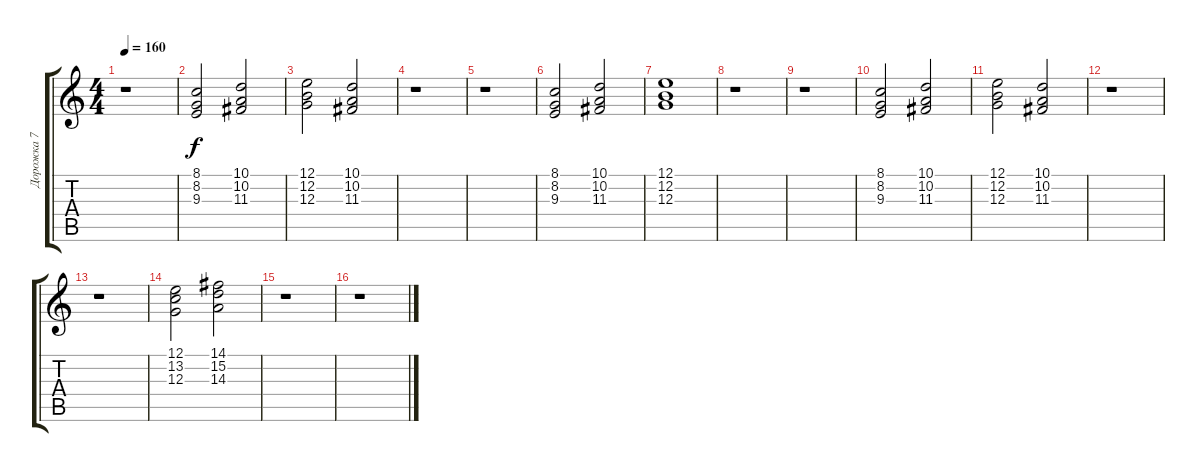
\track ("Дорожка 7" "Дорожка 7") {instrument choiraahs}
\staff {score tabs}
\tuning (E4 B3 G3 D3 A2 E2) {hide}
\ts (4 4)
\tempo 160
\clef g2
\ks c
r.1{dy f} |
(8.1 8.2 9.3).2 (10.1 10.2 11.3).2 |
(12.1 12.2 12.3).2 (10.1 10.2 11.3).2 |
r.1 |
r.1 |
(8.1 8.2 9.3).2 (10.1 10.2 11.3).2 |
(12.1 12.2 12.3).1 |
r.1 |
r.1 |
(8.1 8.2 9.3).2 (10.1 10.2 11.3).2 |
(12.1 12.2 12.3).2 (10.1 10.2 11.3).2 |
r.1 |
r.1 |
(12.1 13.2 12.3).2 (14.1 15.2 14.3).2 |
r.1 |
r.1
